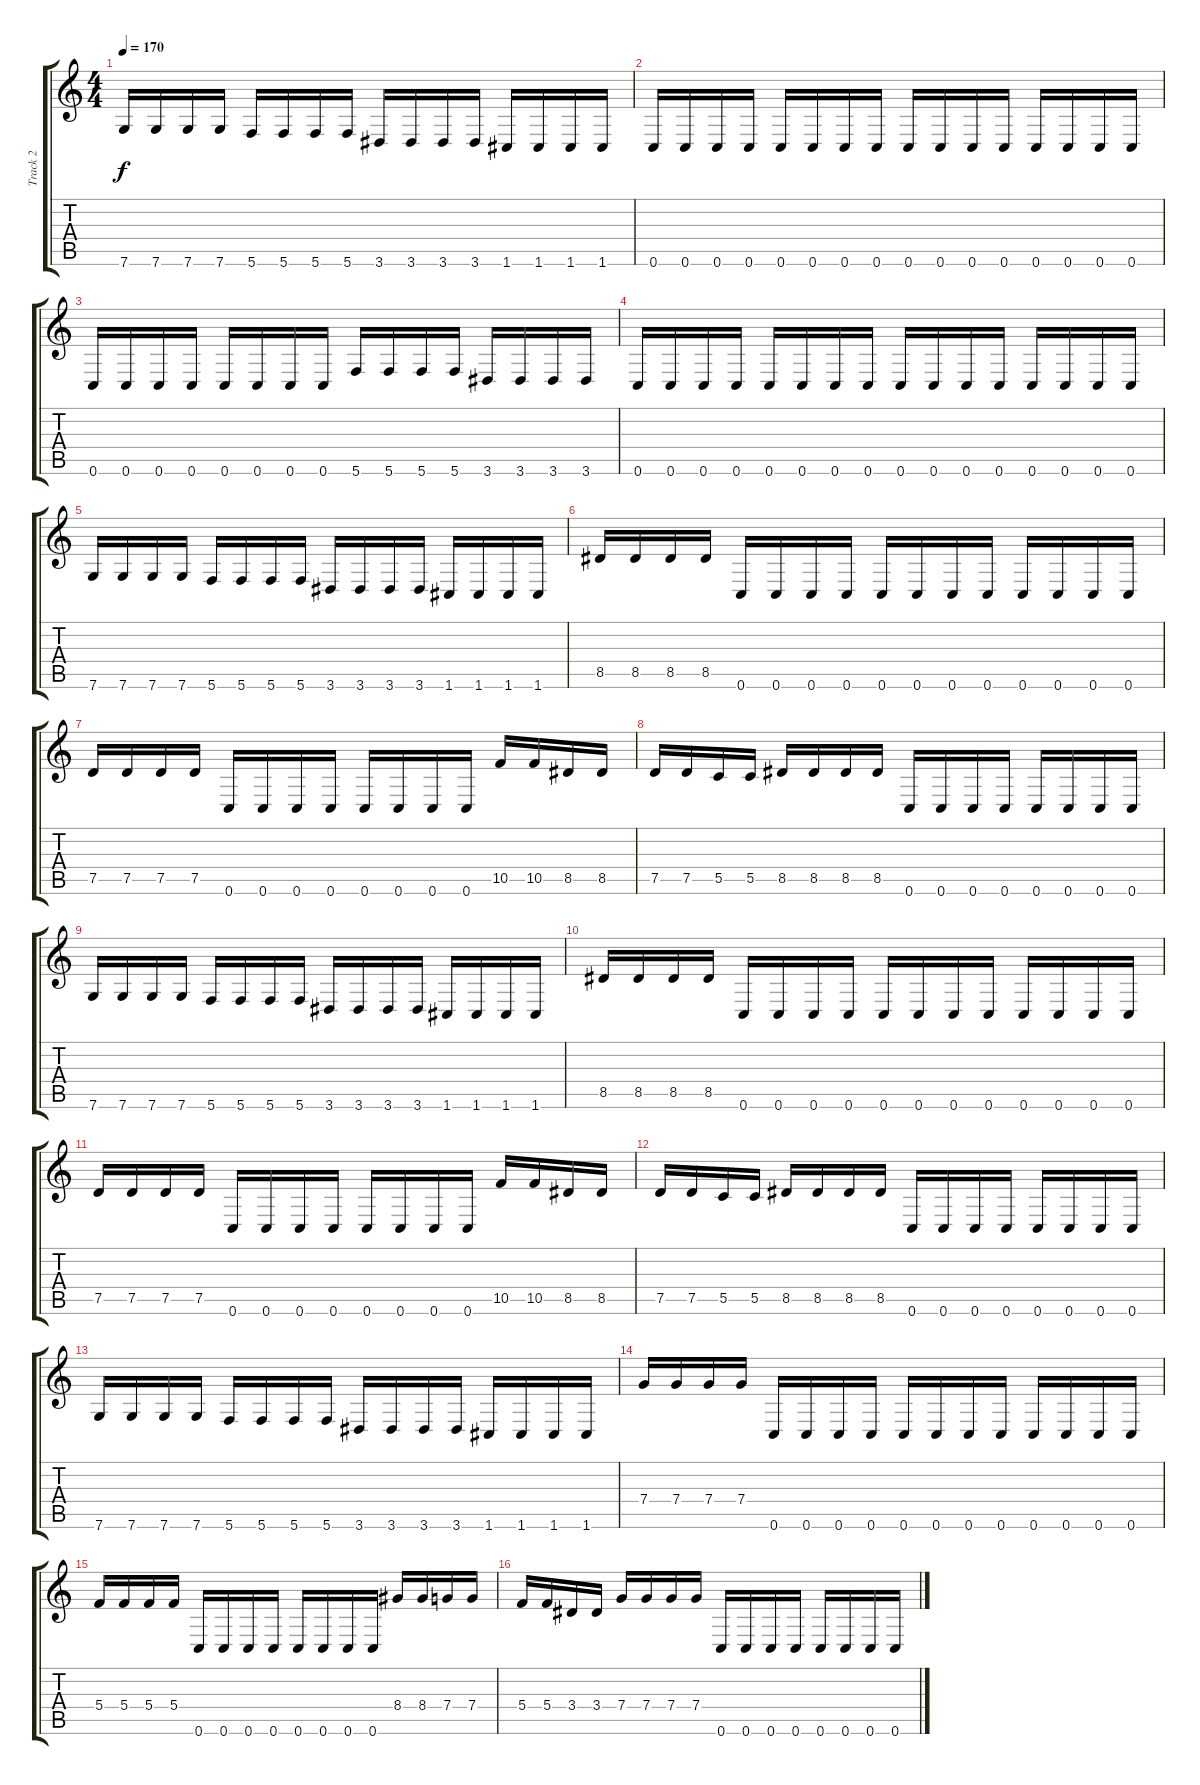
\track ("Track 2" "Track 2") {instrument distortionguitar}
\staff {score tabs}
\tuning (D4 A3 F3 C3 G2 C2) {hide}
\ts (4 4)
\tempo 170
\clef g2
\ks c
7.6.16{dy f} 7.6.16 7.6.16 7.6.16 5.6.16 5.6.16 5.6.16 5.6.16 3.6.16 3.6.16 3.6.16 3.6.16 1.6.16 1.6.16 1.6.16 1.6.16 |
0.6.16 0.6.16 0.6.16 0.6.16 0.6.16 0.6.16 0.6.16 0.6.16 0.6.16 0.6.16 0.6.16 0.6.16 0.6.16 0.6.16 0.6.16 0.6.16 |
0.6.16 0.6.16 0.6.16 0.6.16 0.6.16 0.6.16 0.6.16 0.6.16 5.6.16 5.6.16 5.6.16 5.6.16 3.6.16 3.6.16 3.6.16 3.6.16 |
0.6.16 0.6.16 0.6.16 0.6.16 0.6.16 0.6.16 0.6.16 0.6.16 0.6.16 0.6.16 0.6.16 0.6.16 0.6.16 0.6.16 0.6.16 0.6.16 |
7.6.16 7.6.16 7.6.16 7.6.16 5.6.16 5.6.16 5.6.16 5.6.16 3.6.16 3.6.16 3.6.16 3.6.16 1.6.16 1.6.16 1.6.16 1.6.16 |
8.5.16 8.5.16 8.5.16 8.5.16 0.6.16 0.6.16 0.6.16 0.6.16 0.6.16 0.6.16 0.6.16 0.6.16 0.6.16 0.6.16 0.6.16 0.6.16 |
7.5.16 7.5.16 7.5.16 7.5.16 0.6.16 0.6.16 0.6.16 0.6.16 0.6.16 0.6.16 0.6.16 0.6.16 10.5.16 10.5.16 8.5.16 8.5.16 |
7.5.16 7.5.16 5.5.16 5.5.16 8.5.16 8.5.16 8.5.16 8.5.16 0.6.16 0.6.16 0.6.16 0.6.16 0.6.16 0.6.16 0.6.16 0.6.16 |
7.6.16 7.6.16 7.6.16 7.6.16 5.6.16 5.6.16 5.6.16 5.6.16 3.6.16 3.6.16 3.6.16 3.6.16 1.6.16 1.6.16 1.6.16 1.6.16 |
8.5.16 8.5.16 8.5.16 8.5.16 0.6.16 0.6.16 0.6.16 0.6.16 0.6.16 0.6.16 0.6.16 0.6.16 0.6.16 0.6.16 0.6.16 0.6.16 |
7.5.16 7.5.16 7.5.16 7.5.16 0.6.16 0.6.16 0.6.16 0.6.16 0.6.16 0.6.16 0.6.16 0.6.16 10.5.16 10.5.16 8.5.16 8.5.16 |
7.5.16 7.5.16 5.5.16 5.5.16 8.5.16 8.5.16 8.5.16 8.5.16 0.6.16 0.6.16 0.6.16 0.6.16 0.6.16 0.6.16 0.6.16 0.6.16 |
7.6.16 7.6.16 7.6.16 7.6.16 5.6.16 5.6.16 5.6.16 5.6.16 3.6.16 3.6.16 3.6.16 3.6.16 1.6.16 1.6.16 1.6.16 1.6.16 |
7.4.16 7.4.16 7.4.16 7.4.16 0.6.16 0.6.16 0.6.16 0.6.16 0.6.16 0.6.16 0.6.16 0.6.16 0.6.16 0.6.16 0.6.16 0.6.16 |
5.4.16 5.4.16 5.4.16 5.4.16 0.6.16 0.6.16 0.6.16 0.6.16 0.6.16 0.6.16 0.6.16 0.6.16 8.4.16 8.4.16 7.4.16 7.4.16 |
5.4.16 5.4.16 3.4.16 3.4.16 7.4.16 7.4.16 7.4.16 7.4.16 0.6.16 0.6.16 0.6.16 0.6.16 0.6.16 0.6.16 0.6.16 0.6.16
